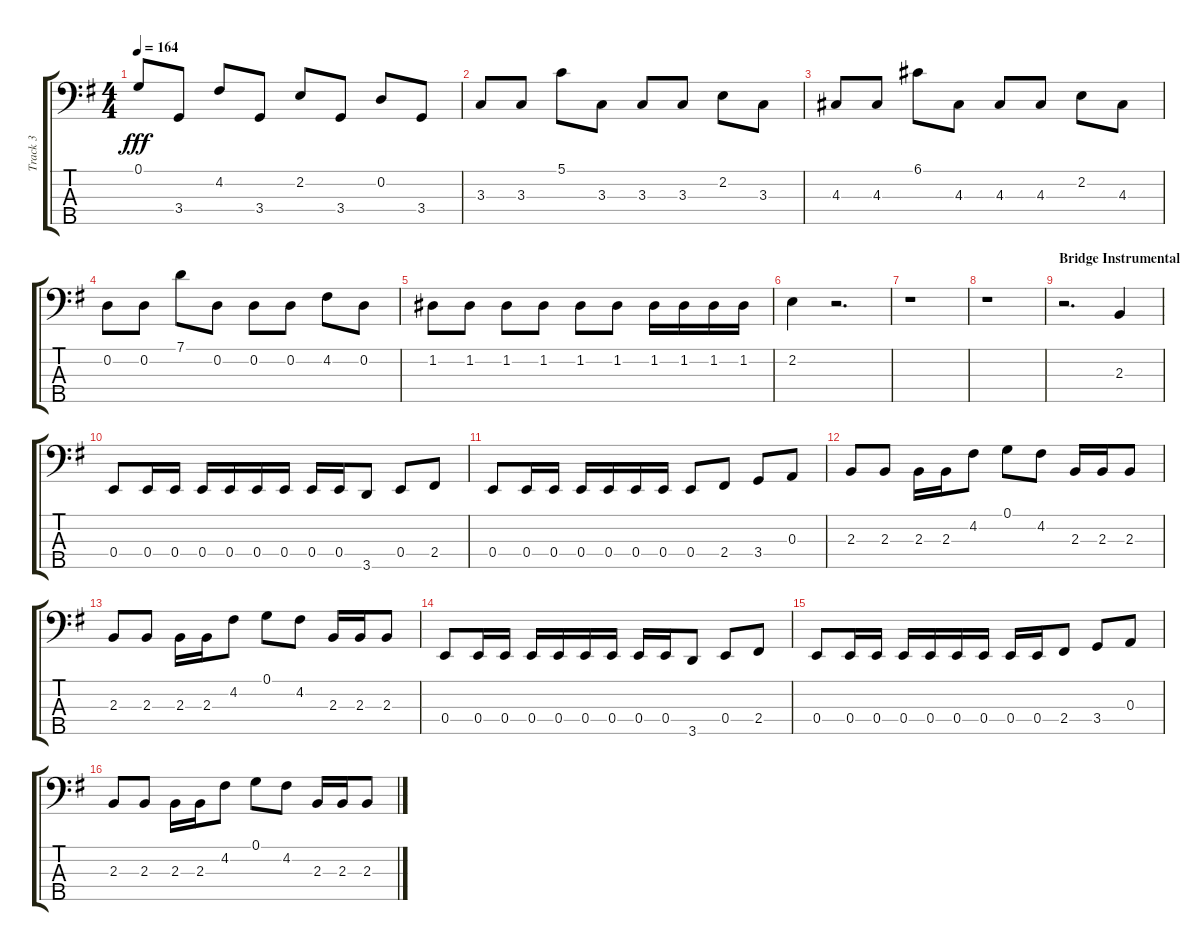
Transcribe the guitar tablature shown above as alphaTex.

\track ("Track 3" "Track 3") {instrument electricbassfinger}
\staff {score tabs}
\tuning (G2 D2 A1 E1 B0) {hide}
\ts (4 4)
\tempo 164
\clef f4
\ks eminor
0.1.8{dy fff} 3.4.8 4.2.8 3.4.8 2.2.8 3.4.8 0.2.8 3.4.8 |
3.3.8 3.3.8 5.1.8 3.3.8 3.3.8 3.3.8 2.2.8 3.3.8 |
4.3.8 4.3.8 6.1.8 4.3.8 4.3.8 4.3.8 2.2.8 4.3.8 |
0.2.8 0.2.8 7.1.8 0.2.8 0.2.8 0.2.8 4.2.8 0.2.8 |
1.2.8 1.2.8 1.2.8 1.2.8 1.2.8 1.2.8 1.2.16 1.2.16 1.2.16 1.2.16 |
2.2.4 r.2{d} |
r.1 |
r.1 |
\section ("" "Bridge Instrumental")
r.2{d} 2.3.4 |
0.4.8 0.4.16 0.4.16 0.4.16 0.4.16 0.4.16 0.4.16 0.4.16 0.4.16 3.5.8 0.4.8 2.4.8 |
0.4.8 0.4.16 0.4.16 0.4.16 0.4.16 0.4.16 0.4.16 0.4.8 2.4.8 3.4.8 0.3.8 |
2.3.8 2.3.8 2.3.16 2.3.16 4.2.8 0.1.8 4.2.8 2.3.16 2.3.16 2.3.8 |
2.3.8 2.3.8 2.3.16 2.3.16 4.2.8 0.1.8 4.2.8 2.3.16 2.3.16 2.3.8 |
0.4.8 0.4.16 0.4.16 0.4.16 0.4.16 0.4.16 0.4.16 0.4.16 0.4.16 3.5.8 0.4.8 2.4.8 |
0.4.8 0.4.16 0.4.16 0.4.16 0.4.16 0.4.16 0.4.16 0.4.16 0.4.16 2.4.8 3.4.8 0.3.8 |
2.3.8 2.3.8 2.3.16 2.3.16 4.2.8 0.1.8 4.2.8 2.3.16 2.3.16 2.3.8
